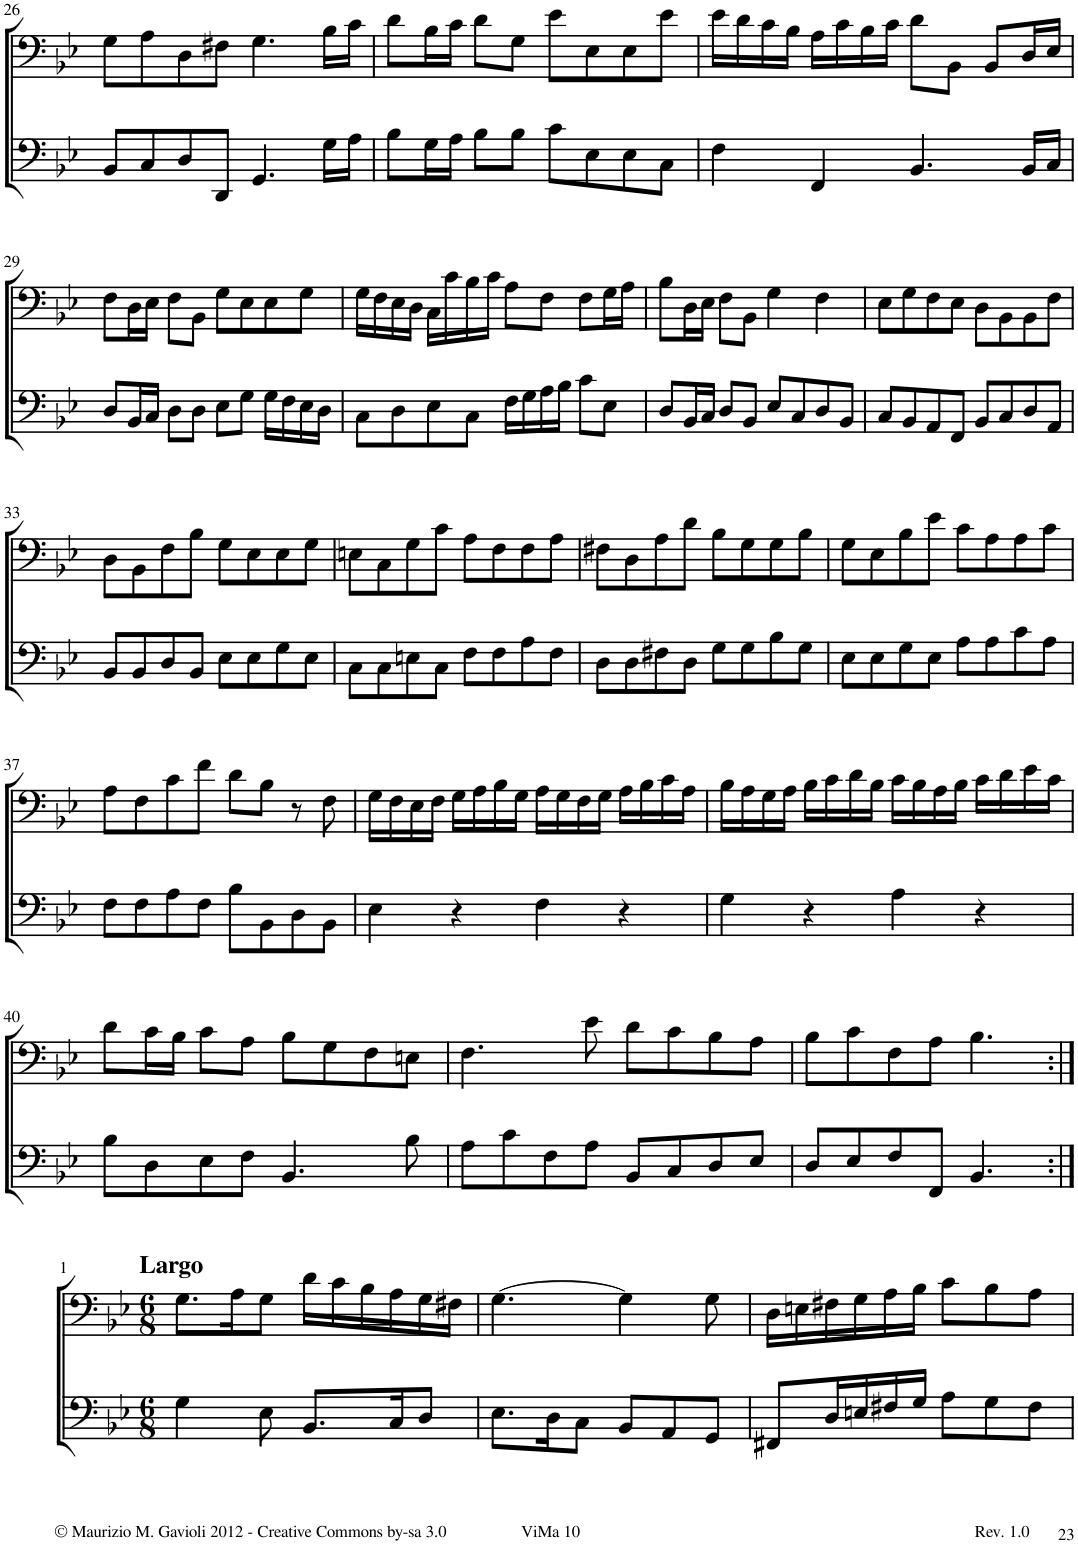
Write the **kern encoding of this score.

**kern	**kern
*part2	*part1
*staff2	*staff1
*I"Viola da gamba	*I"Viola da gamba
!!LO:PB:g=z
*clefF4	*clefF4
*k[b-e-]	*k[b-e-]
*M4/4	*M4/4
*met(c)	*met(c)
=26	=26
8BB-/L	8G\L
8C/	8A\
8D/	8D\
8DD/J	8F#X\J
4.GG/	4.G\
16G\LL	16B-\LL
16A\JJ	16c\JJ
=27	=27
8B-\L	8d\L
16G\L	16B-\L
16A\JJ	16c\JJ
8B-\L	8d\L
8B-\J	8G\J
8c\L	8e-\L
8E-\	8E-\
8E-\	8E-\
8C\J	8e-\J
=28	=28
4F\	16e-\LL
.	16d\
.	16c\
.	16B-\JJ
4FF/	16A\LL
.	16c\
.	16B-\
.	16c\JJ
4.BB-/	8d\L
.	8BB-\J
.	8BB-/L
16BB-/LL	16D/L
16C/JJ	16E-/JJ
!!LO:LB:g=z
=29	=29
8D/L	8F\L
16BB-/L	16D\L
16C/JJ	16E-\JJ
8D\L	8F\L
8D\J	8BB-\J
8E-\L	8G\L
8G\J	8E-\
16G\LL	8E-\
16F\	.
16E-\	8G\J
16D\JJ	.
=30	=30
8C\L	16G\LL
.	16F\
8D\	16E-\
.	16D\JJ
8E-\	16C\LL
.	16c\
8C\J	16B-\
.	16c\JJ
16F\LL	8A\L
16G\	.
16A\	8F\J
16B-\JJ	.
8c\L	8F\L
8E-\J	16G\L
.	16A\JJ
=31	=31
8D/L	8B-\L
16BB-/L	16D\L
16C/JJ	16E-\JJ
8D/L	8F\L
8BB-/J	8BB-\J
8E-/L	4G\
8C/	.
8D/	4F\
8BB-/J	.
=32	=32
8C/L	8E-\L
8BB-/	8G\
8AA/	8F\
8FF/J	8E-\J
8BB-/L	8D\L
8C/	8BB-\
8D/	8BB-\
8AA/J	8F\J
!!LO:LB:g=z
=33	=33
8BB-/L	8D\L
8BB-/	8BB-\
8D/	8F\
8BB-/J	8B-\J
8E-\L	8G\L
8E-\	8E-\
8G\	8E-\
8E-\J	8G\J
=34	=34
8C\L	8En\L
8C\	8C\
8En\	8G\
8C\J	8c\J
8F\L	8A\L
8F\	8F\
8A\	8F\
8F\J	8A\J
=35	=35
8D\L	8F#X\L
8D\	8D\
8F#X\	8A\
8D\J	8d\J
8G\L	8B-\L
8G\	8G\
8B-\	8G\
8G\J	8B-\J
=36	=36
8E-\L	8G\L
8E-\	8E-\
8G\	8B-\
8E-\J	8e-\J
8A\L	8c\L
8A\	8A\
8c\	8A\
8A\J	8c\J
!!LO:LB:g=z
=37	=37
8F\L	8A\L
8F\	8F\
8A\	8c\
8F\J	8f\J
8B-\L	8d\L
8BB-\	8B-\J
8D\	8r
8BB-\J	8F\
=38	=38
4E-\	16G\LL
.	16F\
.	16E-\
.	16F\JJ
4r	16G\LL
.	16A\
.	16B-\
.	16G\JJ
4F\	16A\LL
.	16G\
.	16F\
.	16G\JJ
4r	16A\LL
.	16B-\
.	16c\
.	16A\JJ
=39	=39
4G\	16B-\LL
.	16A\
.	16G\
.	16A\JJ
4r	16B-\LL
.	16c\
.	16d\
.	16B-\JJ
4A\	16c\LL
.	16B-\
.	16A\
.	16B-\JJ
4r	16c\LL
.	16d\
.	16e-\
.	16c\JJ
!!LO:LB:g=z
=40	=40
8B-\L	8d\L
8D\	16c\L
.	16B-\JJ
8E-\	8c\L
8F\J	8A\J
4.BB-/	8B-\L
.	8G\
.	8F\
8B-\	8En\J
=41	=41
8A\L	4.F\
8c\	.
8F\	.
8A\J	8e-\
8BB-/L	8d\L
8C/	8c\
8D/	8B-\
8E-/J	8A\J
=42	=42
8D/L	8B-\L
8E-/	8c\
8F/	8F\
8FF/J	8A\J
4.BB-/	4.B-\
!!LO:LB:g=z
=1:|!	=1:|!
*M6/8	*M6/8
!	!LO:TX:a:B:t=Largo
4G\	8.G\L
.	16A\K
8E-\	8G\J
8.BB-/L	16d\LL
.	16c\
.	16B-\
16C/K	16A\
8D/J	16G\
.	16F#X\JJ
=2	=2
8.E-\L	[4.G\
16D\K	.
8C\J	.
8BB-/L	4G\]
8AA/	.
8GG/J	8G\
=3	=3
8FF#X/L	16D\LL
.	16En\
16D/L	16F#X\
16En/	16G\
16F#X/	16A\
16G/JJ	16B-\JJ
8A\L	8c\L
8G\	8B-\
8F#\J	8A\J
=	=
*-	*-
